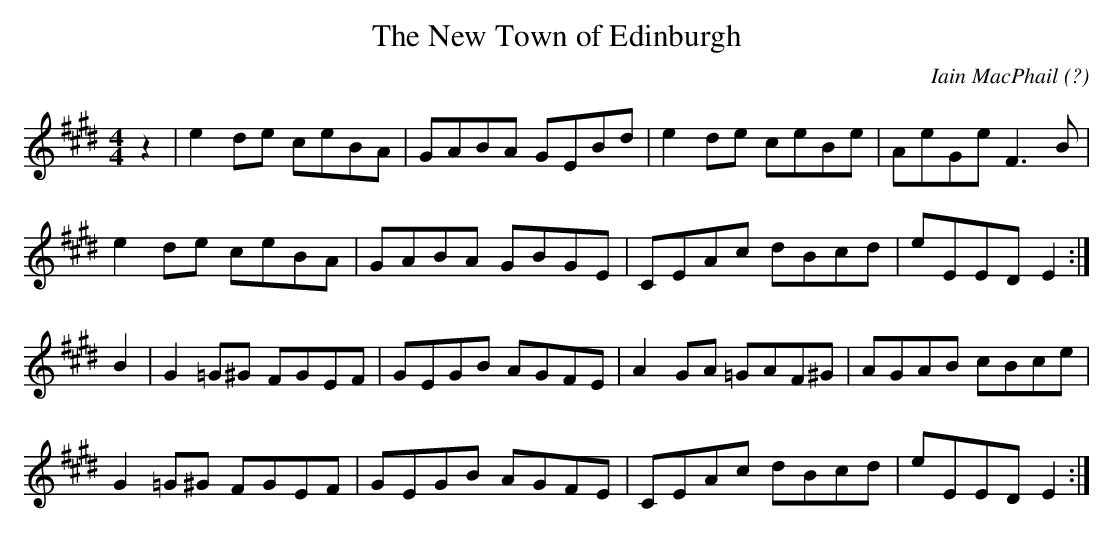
X:1
T:The New Town of Edinburgh
C:Iain MacPhail (?)
M:4/4
L:1/8
K:E
z2|e2 de ceBA|GABA GEBd|e2 de ceBe|AeGe F3 B|
e2 de ceBA|GABA GBGE|CEAc dBcd|eEED E2:|
B2|G2 =G^G FGEF|GEGB AGFE|A2 GA =GAF^G|AGAB cBce|
G2 =G^G FGEF|GEGB AGFE|CEAc dBcd|eEED E2:|
